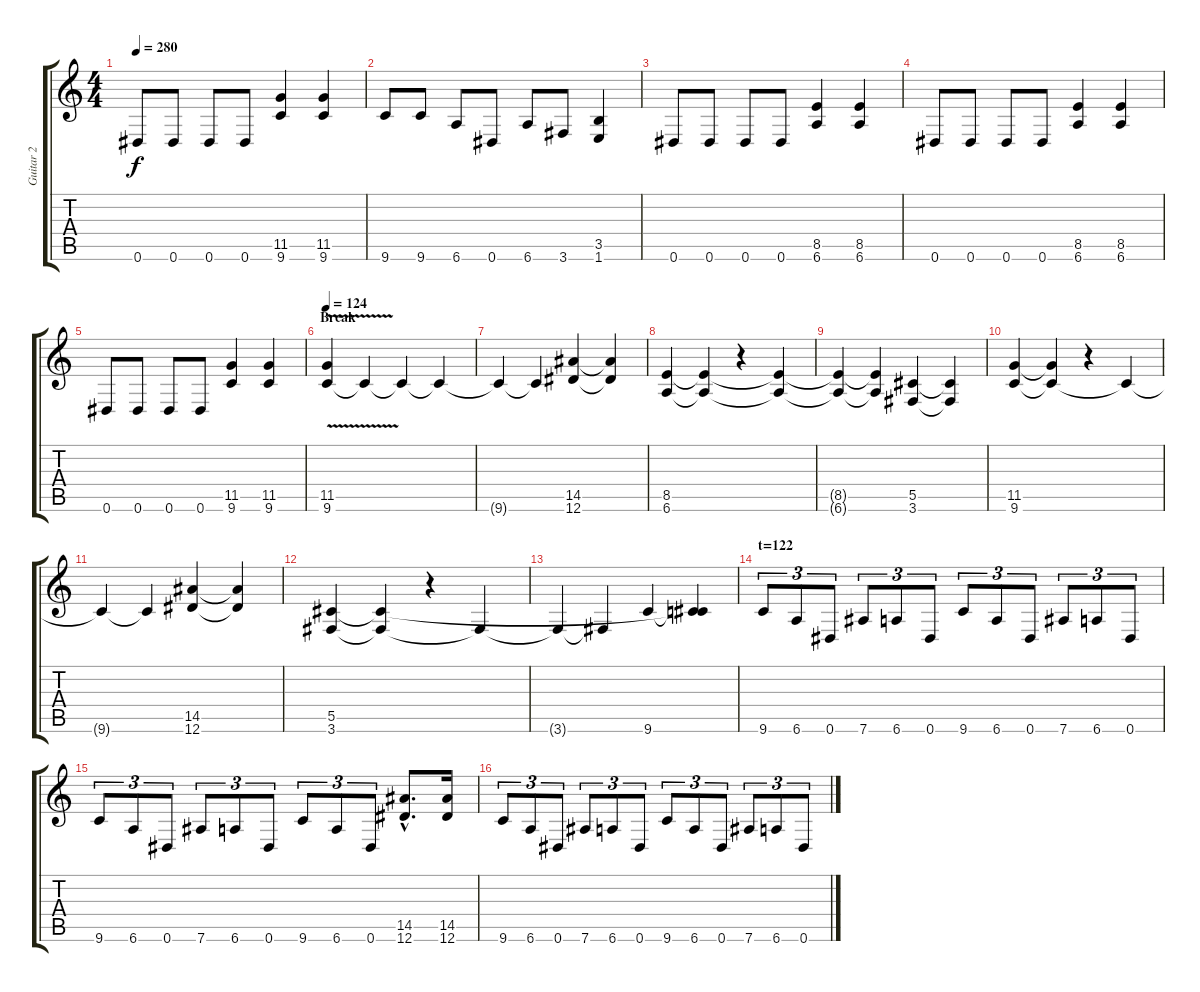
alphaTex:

\track ("Guitar 2" "Guitar 2") {instrument distortionguitar}
\staff {score tabs}
\tuning (Eb4 Bb3 Gb3 Db3 Ab2 Eb2) {hide}
\ts (4 4)
\tempo 280
\clef g2
\ks c
0.6.8{dy f} 0.6.8 0.6.8 0.6.8 (11.5 9.6).4 (11.5 9.6).4 |
9.6.8 9.6.8 6.6.8 0.6.8 6.6.8 3.6.8 (3.5 1.6).4 |
0.6.8 0.6.8 0.6.8 0.6.8 (8.5 6.6).4 (8.5 6.6).4 |
0.6.8 0.6.8 0.6.8 0.6.8 (8.5 6.6).4 (8.5 6.6).4 |
0.6.8 0.6.8 0.6.8 0.6.8 (11.5 9.6).4 (11.5 9.6).4 |
\section ("" "Break")
\tempo 124
(11.5{v} 9.6{v}).4 9.6{t}.4 9.6{t}.4 9.6{t}.4 |
9.6{t}.4 9.6{t}.4 (14.5 12.6).4 (14.5{t} 12.6{t}).4 |
(8.5 6.6).4 (8.5{t} 6.6{t}).4 r.4 (8.5{t} 6.6{t}).4 |
(8.5{t} 6.6{t}).4 (8.5{t} 6.6{t}).4 (5.5 3.6).4 (5.5{t} 3.6{t}).4 |
(11.5 9.6).4 (11.5{t} 9.6{t}).4 r.4 9.6{t}.4 |
9.6{t}.4 9.6{t}.4 (14.5 12.6).4 (14.5{t} 12.6{t}).4 |
(5.5 3.6).4 (5.5{t} 3.6{t}).4 r.4 3.6{t}.4 |
3.6{t}.4 3.6{t}.4 9.6.4 (5.5{t} 9.6{t}).4 |
\section ("" "t=122")
9.6.8{tu (3 2)} 6.6.8{tu (3 2)} 0.6.8{tu (3 2)} 7.6.8{tu (3 2)} 6.6.8{tu (3 2)} 0.6.8{tu (3 2)} 9.6.8{tu (3 2)} 6.6.8{tu (3 2)} 0.6.8{tu (3 2)} 7.6.8{tu (3 2)} 6.6.8{tu (3 2)} 0.6.8{tu (3 2)} |
9.6.8{tu (3 2)} 6.6.8{tu (3 2)} 0.6.8{tu (3 2)} 7.6.8{tu (3 2)} 6.6.8{tu (3 2)} 0.6.8{tu (3 2)} 9.6.8{tu (3 2)} 6.6.8{tu (3 2)} 0.6.8{tu (3 2)} (14.5{hac} 12.6{hac}).8{d} (14.5 12.6).16 |
9.6.8{tu (3 2)} 6.6.8{tu (3 2)} 0.6.8{tu (3 2)} 7.6.8{tu (3 2)} 6.6.8{tu (3 2)} 0.6.8{tu (3 2)} 9.6.8{tu (3 2)} 6.6.8{tu (3 2)} 0.6.8{tu (3 2)} 7.6.8{tu (3 2)} 6.6.8{tu (3 2)} 0.6.8{tu (3 2)}
